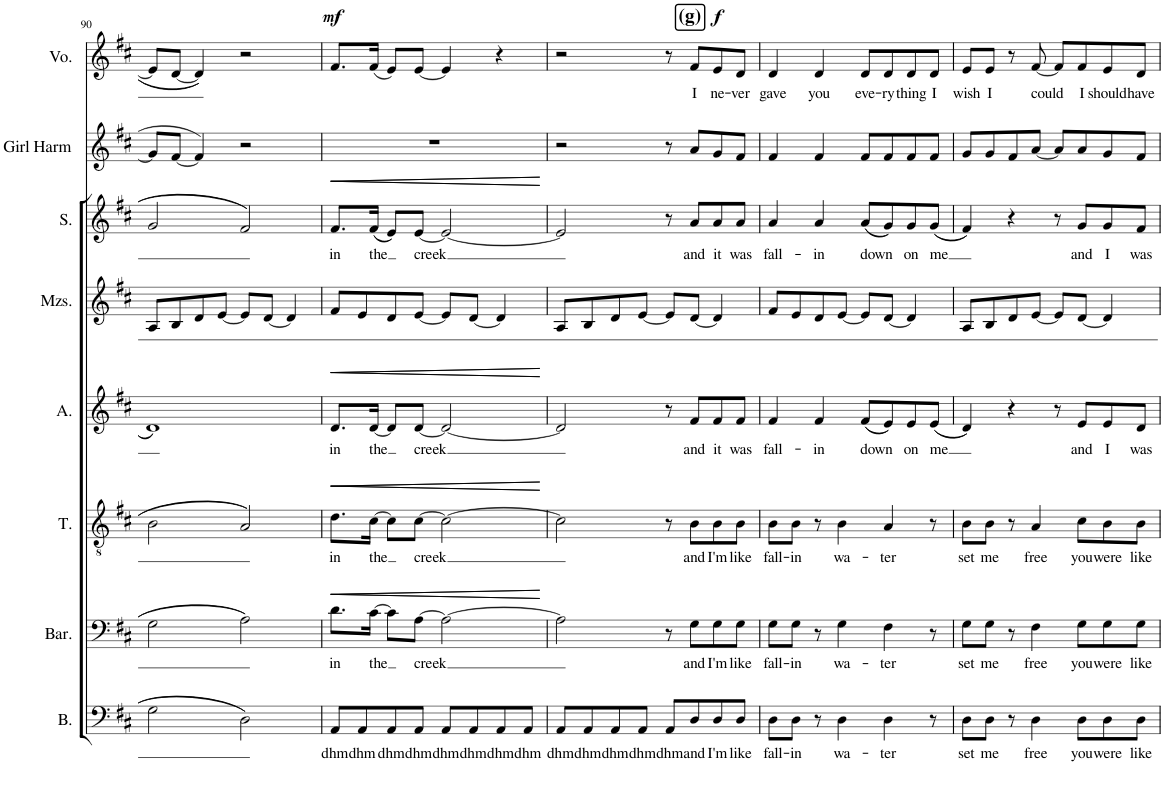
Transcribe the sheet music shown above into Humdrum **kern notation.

**kern	**text	**kern	**text	**dynam	**kern	**text	**dynam	**kern	**text	**dynam	**kern	**kern	**text	**dynam	**kern	**kern	**text	**dynam
*part8	*part8	*part7	*part7	*part7	*part6	*part6	*part6	*part5	*part5	*part5	*part4	*part3	*part3	*part3	*part2	*part1	*part1	*part1
*staff8	*staff8	*staff7	*staff7	*staff7	*staff6	*staff6	*staff6	*staff5	*staff5	*staff5	*staff4	*staff3	*staff3	*staff3	*staff2	*staff1	*staff1	*staff1
*I"Bass	*	*I"Baritone	*	*	*I"Tenor	*	*	*I"Alto	*	*	*I"Mezzo-soprano	*I"Soprano	*	*	*I"Harm 1	*I"Voice	*	*
*I'B.	*	*I'Bar.	*	*	*I'T.	*	*	*I'A.	*	*	*I'Mzs.	*I'S.	*	*	*	*I'Vo.	*	*
!!LO:PB:g=z
*clefF4	*	*clefF4	*	*	*clefGv2	*	*	*clefG2	*	*	*clefG2	*clefG2	*	*	*clefG2	*clefG2	*	*
*k[f#c#]	*	*k[f#c#]	*	*	*k[f#c#]	*	*	*k[f#c#]	*	*	*k[f#c#]	*k[f#c#]	*	*	*k[f#c#]	*k[f#c#]	*	*
*M4/4	*	*M4/4	*	*	*M4/4	*	*	*M4/4	*	*	*M4/4	*M4/4	*	*	*M4/4	*M4/4	*	*
=90	=90	=90	=90	=90	=90	=90	=90	=90	=90	=90	=90	=90	=90	=90	=90	=90	=90	=90
2G\	.	2G\	.	.	2B\	.	.	1d	.	.	8A/L	2g/	.	.	8g/L]	8e/L]	.	.
.	.	.	.	.	.	.	.	.	.	.	8B/	.	.	.	[8f#/J	[8d/J	.	.
.	.	.	.	.	.	.	.	.	.	.	8d/	.	.	.	4f#/]	4d/]	.	.
.	.	.	.	.	.	.	.	.	.	.	[8e/J	.	.	.	.	.	.	.
2D\	.	2A\	.	.	2A/	.	.	.	.	.	8e/L]	2f#/	.	.	2r	2r	.	.
.	.	.	.	.	.	.	.	.	.	.	[8d/J	.	.	.	.	.	.	.
.	.	.	.	.	.	.	.	.	.	.	4d/]	.	.	.	.	.	.	.
=91	=91	=91	=91	=91	=91	=91	=91	=91	=91	=91	=91	=91	=91	=91	=91	=91	=91	=91
!	!LO:LY:b	!	!LO:LY:b	!LO:HP:b	!	!LO:LY:b	!LO:HP:b	!	!LO:LY:b	!LO:HP:b	!	!	!LO:LY:b	!LO:HP:b	!	!	!	!LO:DY:a
8AA/L	dhm	8.d\L	in	<	8.d\L	in	<	8.d/L	in	<	8f#/L	8.f#/L	in	<	1r	8.f#/L	.	mf
!	!LO:LY:b	!	!	!	!	!	!	!	!	!	!	!	!	!	!	!	!	!
8AA/	dhm	.	.	.	.	.	.	.	.	.	8e/	.	.	.	.	.	.	.
!	!	!	!LO:LY:b	!LO:HP:b	!	!LO:LY:b	!LO:HP:b	!	!LO:LY:b	!LO:HP:b	!	!	!LO:LY:b	!LO:HP:b	!	!	!	!
.	.	[16c#\Jk	the	<	[16c#\Jk	the	<	[16d/Jk	the	<	.	((16f#/Jk	the	<	.	(16f#/Jk	.	.
!	!LO:LY:b	!	!	!	!	!	!	!	!	!	!	!	!	!	!	!	!	!
8AA/	dhm	8c#\L]	.	.	8c#\L]	.	.	8d/L]	.	.	8d/	8e/L))	.	.	.	8e/L)	.	.
!	!LO:LY:b	!	!LO:LY:b	!	!	!LO:LY:b	!	!	!LO:LY:b	!	!	!	!LO:LY:b	!	!	!	!	!
8AA/J	dhm	[8A\J	creek	.	[8c#\J	creek	.	[8d/J	creek	.	[8e/J	[8e/J	creek	.	.	[8e/J	.	.
!	!LO:LY:b	!	!	!	!	!	!	!	!	!	!	!	!	!	!	!	!	!
8AA/L	dhm	2A\_	.	.	2c#\_	.	.	2d/_	.	.	8e/L]	2e/_	.	.	.	4e/]	.	.
!	!LO:LY:b	!	!	!	!	!	!	!	!	!	!	!	!	!	!	!	!	!
8AA/	dhm	.	.	.	.	.	.	.	.	.	[8d/J	.	.	.	.	.	.	.
!	!LO:LY:b	!	!	!	!	!	!	!	!	!	!	!	!	!	!	!	!	!
8AA/	dhm	.	.	.	.	.	.	.	.	.	4d/]	.	.	.	.	4r	.	.
!	!LO:LY:b	!	!	!	!	!	!	!	!	!	!	!	!	!	!	!	!	!
8AA/J	dhm	.	.	.	.	.	.	.	.	.	.	.	.	.	.	.	.	.
.	.	.	.	[ [	.	.	[ [	.	.	[ [	.	.	.	[ [	.	.	.	.
!!LO:REH:place=s1:a:B:cj:fs=14:t=(g):qo=2.5
=92	=92	=92	=92	=92	=92	=92	=92	=92	=92	=92	=92	=92	=92	=92	=92	=92	=92	=92
!	!LO:LY:b	!	!	!	!	!	!	!	!	!	!	!	!	!	!	!	!	!
8AA/L	dhm	2A\]	.	.	2c#\]	.	.	2d/]	.	.	8A/L	2e/]	.	.	2r	2r	.	.
!	!LO:LY:b	!	!	!	!	!	!	!	!	!	!	!	!	!	!	!	!	!
8AA/	dhm	.	.	.	.	.	.	.	.	.	8B/	.	.	.	.	.	.	.
!	!LO:LY:b	!	!	!	!	!	!	!	!	!	!	!	!	!	!	!	!	!
8AA/	dhm	.	.	.	.	.	.	.	.	.	8d/	.	.	.	.	.	.	.
!	!LO:LY:b	!	!	!	!	!	!	!	!	!	!	!	!	!	!	!	!	!
8AA/J	dhm	.	.	.	.	.	.	.	.	.	[8e/J	.	.	.	.	.	.	.
!	!LO:LY:b	!	!	!	!	!	!	!	!	!	!	!	!	!	!	!	!	!
8AA/L	dhm	8r	.	.	8r	.	.	8r	.	.	8e/L]	8r	.	.	8r	8r	.	.
!	!LO:LY:b	!	!LO:LY:b	!	!	!LO:LY:b	!	!	!LO:LY:b	!	!	!	!LO:LY:b	!	!	!	!LO:LY:b	!
8D/	and	8G\L	and	.	8B\L	and	.	8f#/L	and	.	[8d/J	8a/L	and	.	8a/L	8f#/L	I	.
!	!LO:LY:b	!	!LO:LY:b	!	!	!LO:LY:b	!	!	!LO:LY:b	!	!	!	!LO:LY:b	!	!	!	!LO:LY:b	!LO:DY:a
8D/	I'm	8G\	I'm	.	8B\	I'm	.	8f#/	it	.	4d/]	8a/	it	.	8g/	8e/	ne-	f
!	!LO:LY:b	!	!LO:LY:b	!	!	!LO:LY:b	!	!	!LO:LY:b	!	!	!	!LO:LY:b	!	!	!	!LO:LY:b	!
8D/J	like	8G\J	like	.	8B\J	like	.	8f#/J	was	.	.	8a/J	was	.	8f#/J	8d/J	-ver	.
=93	=93	=93	=93	=93	=93	=93	=93	=93	=93	=93	=93	=93	=93	=93	=93	=93	=93	=93
!	!LO:LY:b	!	!LO:LY:b	!	!	!LO:LY:b	!	!	!LO:LY:b	!	!	!	!LO:LY:b	!	!	!	!LO:LY:b	!
8D\L	fall-	8G\L	fall-	.	8B\L	fall-	.	4f#/	fall-	.	8f#/L	4a/	fall-	.	4f#/	4d/	gave	.
!	!LO:LY:b	!	!LO:LY:b	!	!	!LO:LY:b	!	!	!	!	!	!	!	!	!	!	!	!
8D\J	-in	8G\J	-in	.	8B\J	-in	.	.	.	.	8e/	.	.	.	.	.	.	.
!	!	!	!	!	!	!	!	!	!LO:LY:b	!	!	!	!LO:LY:b	!	!	!	!LO:LY:b	!
8r	.	8r	.	.	8r	.	.	4f#/	-in	.	8d/	4a/	-in	.	4f#/	4d/	you	.
!	!LO:LY:b	!	!LO:LY:b	!	!	!LO:LY:b	!	!	!	!	!	!	!	!	!	!	!	!
4D\	wa-	4G\	wa-	.	4B\	wa-	.	.	.	.	[8e/J	.	.	.	.	.	.	.
!	!	!	!	!	!	!	!	!	!LO:LY:b	!	!	!	!LO:LY:b	!	!	!	!LO:LY:b	!
.	.	.	.	.	.	.	.	((8f#/L	down	.	8e/L]	((8a/L	down	.	8f#/L	8d/L	eve-	.
!	!LO:LY:b	!	!LO:LY:b	!	!	!LO:LY:b	!	!	!	!	!	!	!	!	!	!	!LO:LY:b	!
4D\	-ter	4F#\	-ter	.	4A/	-ter	.	8e/))	.	.	[8d/J	8g/))	.	.	8f#/	8d/	-ry	.
!	!	!	!	!	!	!	!	!	!LO:LY:b	!	!	!	!LO:LY:b	!	!	!	!LO:LY:b	!
.	.	.	.	.	.	.	.	8e/	on	.	4d/]	8g/	on	.	8f#/	8d/	thing	.
!	!	!	!	!	!	!	!	!	!LO:LY:b	!	!	!	!LO:LY:b	!	!	!	!LO:LY:b	!
8r	.	8r	.	.	8r	.	.	((8e/J	me	.	.	((8g/J	me	.	8f#/J	8d/J	I	.
=94	=94	=94	=94	=94	=94	=94	=94	=94	=94	=94	=94	=94	=94	=94	=94	=94	=94	=94
!	!LO:LY:b	!	!LO:LY:b	!	!	!LO:LY:b	!	!	!	!	!	!	!	!	!	!	!LO:LY:b	!
8D\L	set	8G\L	set	.	8B\L	set	.	4d/))	.	.	8A/L	4f#/))	.	.	8g/L	8e/L	wish	.
!	!LO:LY:b	!	!LO:LY:b	!	!	!LO:LY:b	!	!	!	!	!	!	!	!	!	!	!LO:LY:b	!
8D\J	me	8G\J	me	.	8B\J	me	.	.	.	.	8B/	.	.	.	8g/	8e/J	I	.
8r	.	8r	.	.	8r	.	.	4r	.	.	8d/	4r	.	.	8f#/	8r	.	.
!	!LO:LY:b	!	!LO:LY:b	!	!	!LO:LY:b	!	!	!	!	!	!	!	!	!	!	!LO:LY:b	!
4D\	free	4F#\	free	.	4A/	free	.	.	.	.	[8e/J	.	.	.	[8a/J	[8f#/	could	.
.	.	.	.	.	.	.	.	8r	.	.	8e/L]	8r	.	.	8a/L]	8f#/L]	.	.
!	!LO:LY:b	!	!LO:LY:b	!	!	!LO:LY:b	!	!	!LO:LY:b	!	!	!	!LO:LY:b	!	!	!	!LO:LY:b	!
8D\L	you	8G\L	you	.	8c#\L	you	.	8e/L	and	.	[8d/J	8g/L	and	.	8a/	8f#/	I	.
!	!LO:LY:b	!	!LO:LY:b	!	!	!LO:LY:b	!	!	!LO:LY:b	!	!	!	!LO:LY:b	!	!	!	!LO:LY:b	!
8D\	were	8G\	were	.	8B\	were	.	8e/	I	.	4d/]	8g/	I	.	8g/	8e/	should	.
!	!LO:LY:b	!	!LO:LY:b	!	!	!LO:LY:b	!	!	!LO:LY:b	!	!	!	!LO:LY:b	!	!	!	!LO:LY:b	!
8D\J	like	8G\J	like	.	8B\J	like	.	8d/J	was	.	.	8f#/J	was	.	8f#/J	8d/J	have	.
=	=	=	=	=	=	=	=	=	=	=	=	=	=	=	=	=	=	=
*-	*-	*-	*-	*-	*-	*-	*-	*-	*-	*-	*-	*-	*-	*-	*-	*-	*-	*-
